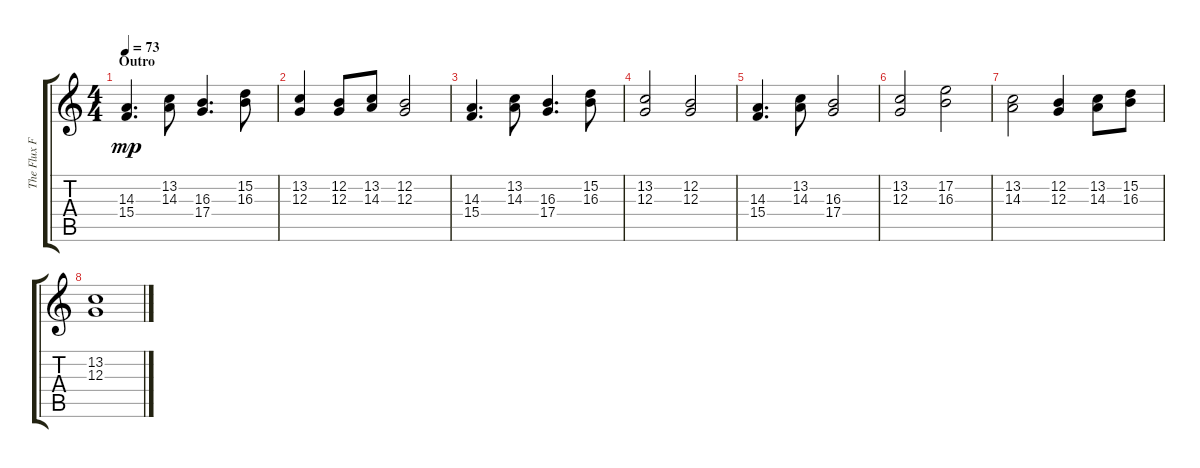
\track ("The Flux Fiddlers" "The Flux F") {instrument stringensemble1}
\staff {score tabs}
\tuning (E4 B3 G3 D3 A2 E2) {hide}
\ts (4 4)
\section ("" "Outro")
\tempo 73
\clef g2
\ks c
(14.3 15.4).4{d dy mp} (13.2 14.3).8 (16.3 17.4).4{d} (15.2 16.3).8 |
(13.2 12.3).4 (12.2 12.3).8 (13.2 14.3).8 (12.2 12.3).2 |
(14.3 15.4).4{d} (13.2 14.3).8 (16.3 17.4).4{d} (15.2 16.3).8 |
(13.2 12.3).2 (12.2 12.3).2 |
(14.3 15.4).4{d} (13.2 14.3).8 (16.3 17.4).2 |
(13.2 12.3).2 (17.2 16.3).2 |
(13.2 14.3).2 (12.2 12.3).4 (13.2 14.3).8 (15.2 16.3).8 |
(13.2 12.3).1
